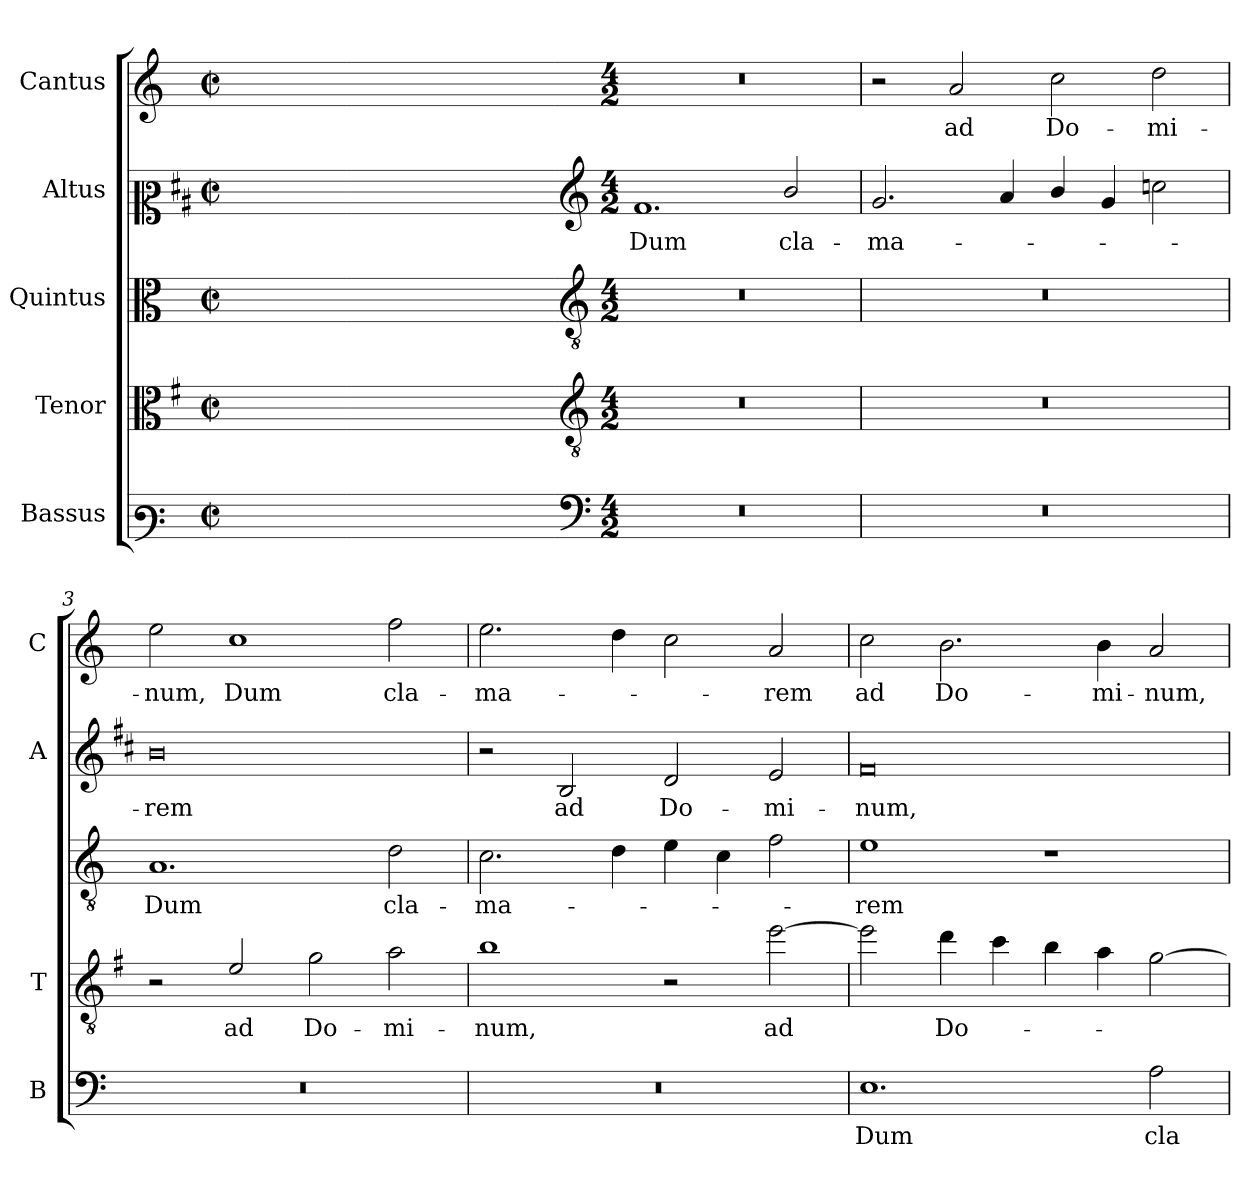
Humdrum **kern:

**kern	**text	**kern	**text	**kern	**text	**kern	**text	**kern	**text
*part5	*part5	*part4	*part4	*part3	*part3	*part2	*part2	*part1	*part1
*staff5	*staff5	*staff4	*staff4	*staff3	*staff3	*staff2	*staff2	*staff1	*staff1
*I"Bassus	*	*I"Tenor	*	*I"Quintus	*	*I"Altus	*	*I"Cantus	*
*I'B	*	*I'T	*	*	*	*I'A	*	*I'C	*
*clefF3	*	*clefC3	*	*clefC3	*	*clefC2	*	*clefG2	*
*	*	*ITrd4c7	*	*	*	*ITrd1c2	*	*	*
*k[]	*	*k[]	*	*k[]	*	*k[]	*	*k[]	*
*C:	*	*C:	*	*C:	*	*C:	*	*C:	*
*M2/2	*	*M2/2	*	*M2/2	*	*M2/2	*	*M2/2	*
*met(c|)	*	*met(c|)	*	*met(c|)	*	*met(c|)	*	*met(c|)	*
=	=	=	=	=	=	=	=	=	=
1ryy	.	1ryy	.	1ryy	.	1ryy	.	1ryy	.
=1X-	=1X-	=1X-	=1X-	=1X-	=1X-	=1X-	=1X-	=1X-	=1X-
4ryy	.	4ryy	.	4ryy	.	4ryy	.	4ryy	.
4ryy	.	4ryy	.	4ryy	.	4ryy	.	4ryy	.
4ryy	.	4ryy	.	4ryy	.	4ryy	.	4ryy	.
4ryy	.	4ryy	.	4ryy	.	4ryy	.	4ryy	.
=1-	=1-	=1-	=1-	=1-	=1-	=1-	=1-	=1-	=1-
*clefF4	*	*clefGv2	*	*clefGv2	*	*clefG2	*	*	*
*M4/2	*	*M4/2	*	*M4/2	*	*M4/2	*	*M4/2	*
!	!	!	!	!	!	!	!LO:LY:b	!	!
0r	.	0r	.	0r	.	1.e	Dum	0r	.
!	!	!	!	!	!	!	!LO:LY:b	!	!
.	.	.	.	.	.	2a/	cla-	.	.
=2	=2	=2	=2	=2	=2	=2	=2	=2	=2
!	!	!	!	!	!	!	!LO:LY:b	!	!
0r	.	0r	.	0r	.	2.f/	-ma-	2r	.
!	!	!	!	!	!	!	!	!	!LO:LY:b
.	.	.	.	.	.	.	.	2a/	ad
.	.	.	.	.	.	4g/	.	.	.
!	!	!	!	!	!	!	!	!	!LO:LY:b
.	.	.	.	.	.	4a/	.	2cc\	Do-
.	.	.	.	.	.	4f/	.	.	.
!	!	!	!	!	!	!	!	!	!LO:LY:b
.	.	.	.	.	.	2b-X\	.	2dd\	-mi-
=3	=3	=3	=3	=3	=3	=3	=3	=3	=3
!	!	!	!	!	!LO:LY:b	!	!LO:LY:b	!	!LO:LY:b
0r	.	2r	.	1.A	Dum	0a	-rem	2ee\	-num,
!	!	!	!LO:LY:b	!	!	!	!	!	!LO:LY:b
.	.	2A/	ad	.	.	.	.	1cc	Dum
!	!	!	!LO:LY:b	!	!	!	!	!	!
.	.	2c\	Do-	.	.	.	.	.	.
!	!	!	!LO:LY:b	!	!LO:LY:b	!	!	!	!LO:LY:b
.	.	2d\	-mi-	2d\	cla-	.	.	2ff\	cla-
=4	=4	=4	=4	=4	=4	=4	=4	=4	=4
!	!	!	!LO:LY:b	!	!LO:LY:b	!	!	!	!LO:LY:b
0r	.	1e	-num,	2.c\	-ma-	2r	.	2.ee\	-ma-
!	!	!	!	!	!	!	!LO:LY:b	!	!
.	.	.	.	.	.	2A/	ad	.	.
.	.	.	.	4d\	.	.	.	4dd\	.
!	!	!	!	!	!	!	!LO:LY:b	!	!
.	.	2r	.	4e\	.	2c/	Do-	2cc\	.
.	.	.	.	4c\	.	.	.	.	.
!	!	!	!LO:LY:b	!	!	!	!LO:LY:b	!	!LO:LY:b
.	.	[2a\	ad	2f\	.	2d/	-mi-	2a/	-rem
=5	=5	=5	=5	=5	=5	=5	=5	=5	=5
!	!LO:LY:b	!	!	!	!LO:LY:b	!	!LO:LY:b	!	!LO:LY:b
1.E	Dum	2a\]	.	1e	-rem	0e	-num,	2cc\	ad
!	!	!	!LO:LY:b	!	!	!	!	!	!LO:LY:b
.	.	4g\	Do-	.	.	.	.	2.b\	Do-
.	.	4f\	.	.	.	.	.	.	.
.	.	4e\	.	1r	.	.	.	.	.
!	!	!	!	!	!	!	!	!	!LO:LY:b
.	.	4d\	.	.	.	.	.	4b\	-mi-
!	!LO:LY:b	!	!	!	!	!	!	!	!LO:LY:b
2A\	cla-	[2c\	.	.	.	.	.	2a/	-num,
=	=	=	=	=	=	=	=	=	=
*-	*-	*-	*-	*-	*-	*-	*-	*-	*-
